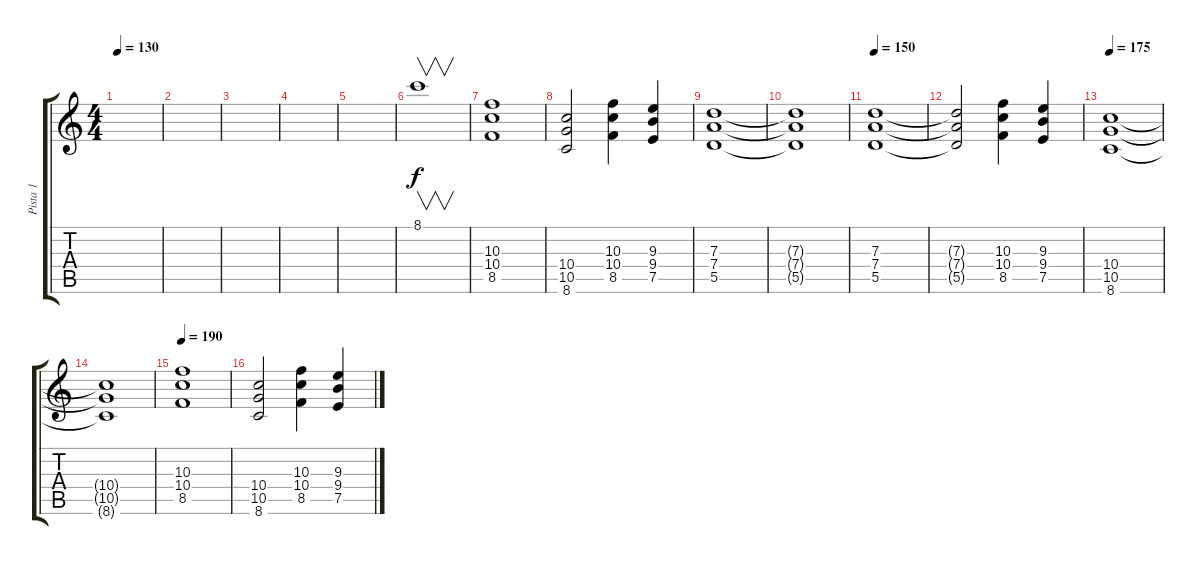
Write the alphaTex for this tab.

\track ("Pista 1" "Pista 1") {instrument distortionguitar}
\staff {score tabs}
\tuning (E4 B3 G3 D3 A2 E2) {hide}
\ts (4 4)
\tempo 130
\clef g2
\ks c
|
|
|
|
|
8.1.1{v instrument guitarharmonics} |
(10.3 10.4 8.5).1{instrument distortionguitar} |
(10.4 10.5 8.6).2 (10.3 10.4 8.5).4 (9.3 9.4 7.5).4 |
(7.3 7.4 5.5).1 |
(7.3{t} 7.4{t} 5.5{t}).1 |
\tempo 150
(7.3 7.4 5.5).1 |
(7.3{t} 7.4{t} 5.5{t}).2 (10.3 10.4 8.5).4 (9.3 9.4 7.5).4 |
\tempo 175
(10.4 10.5 8.6).1 |
(10.4{t} 10.5{t} 8.6{t}).1 |
\tempo 190
(10.3 10.4 8.5).1 |
(10.4 10.5 8.6).2 (10.3 10.4 8.5).4 (9.3 9.4 7.5).4
